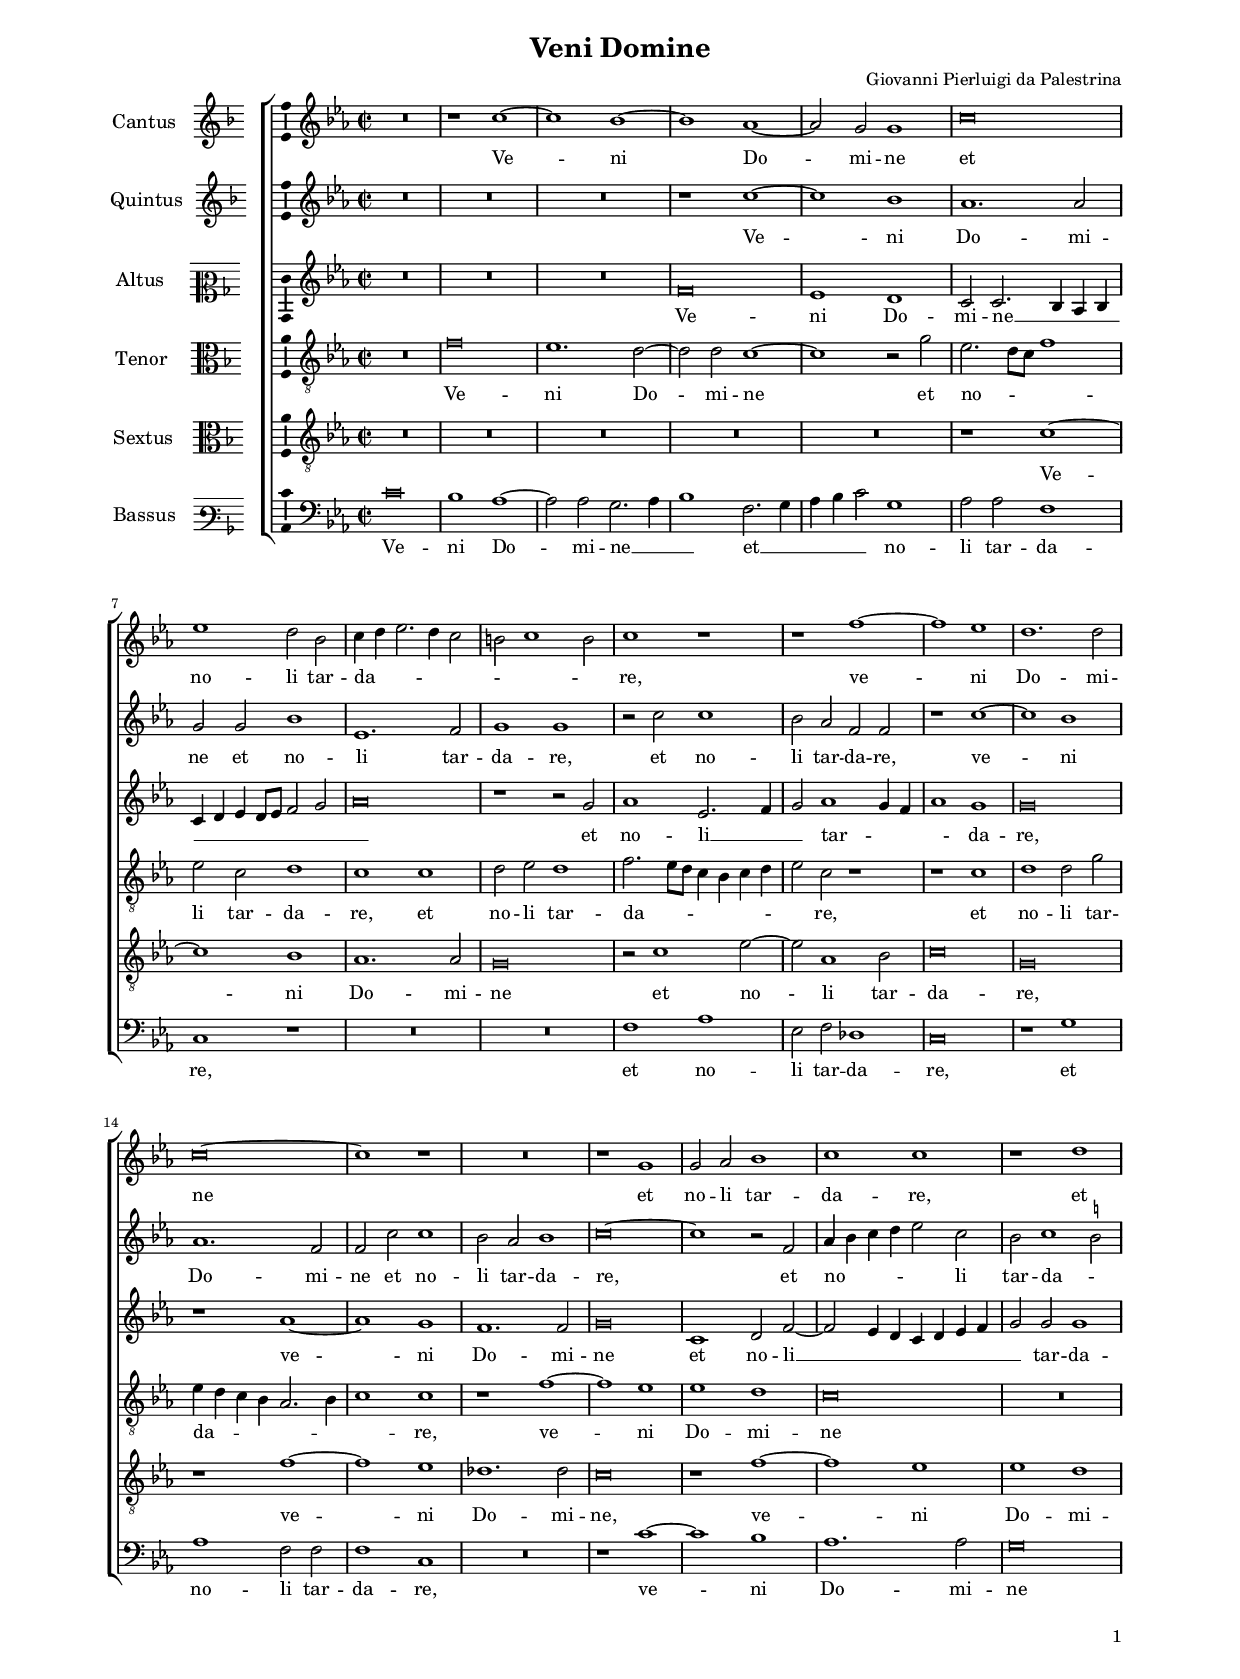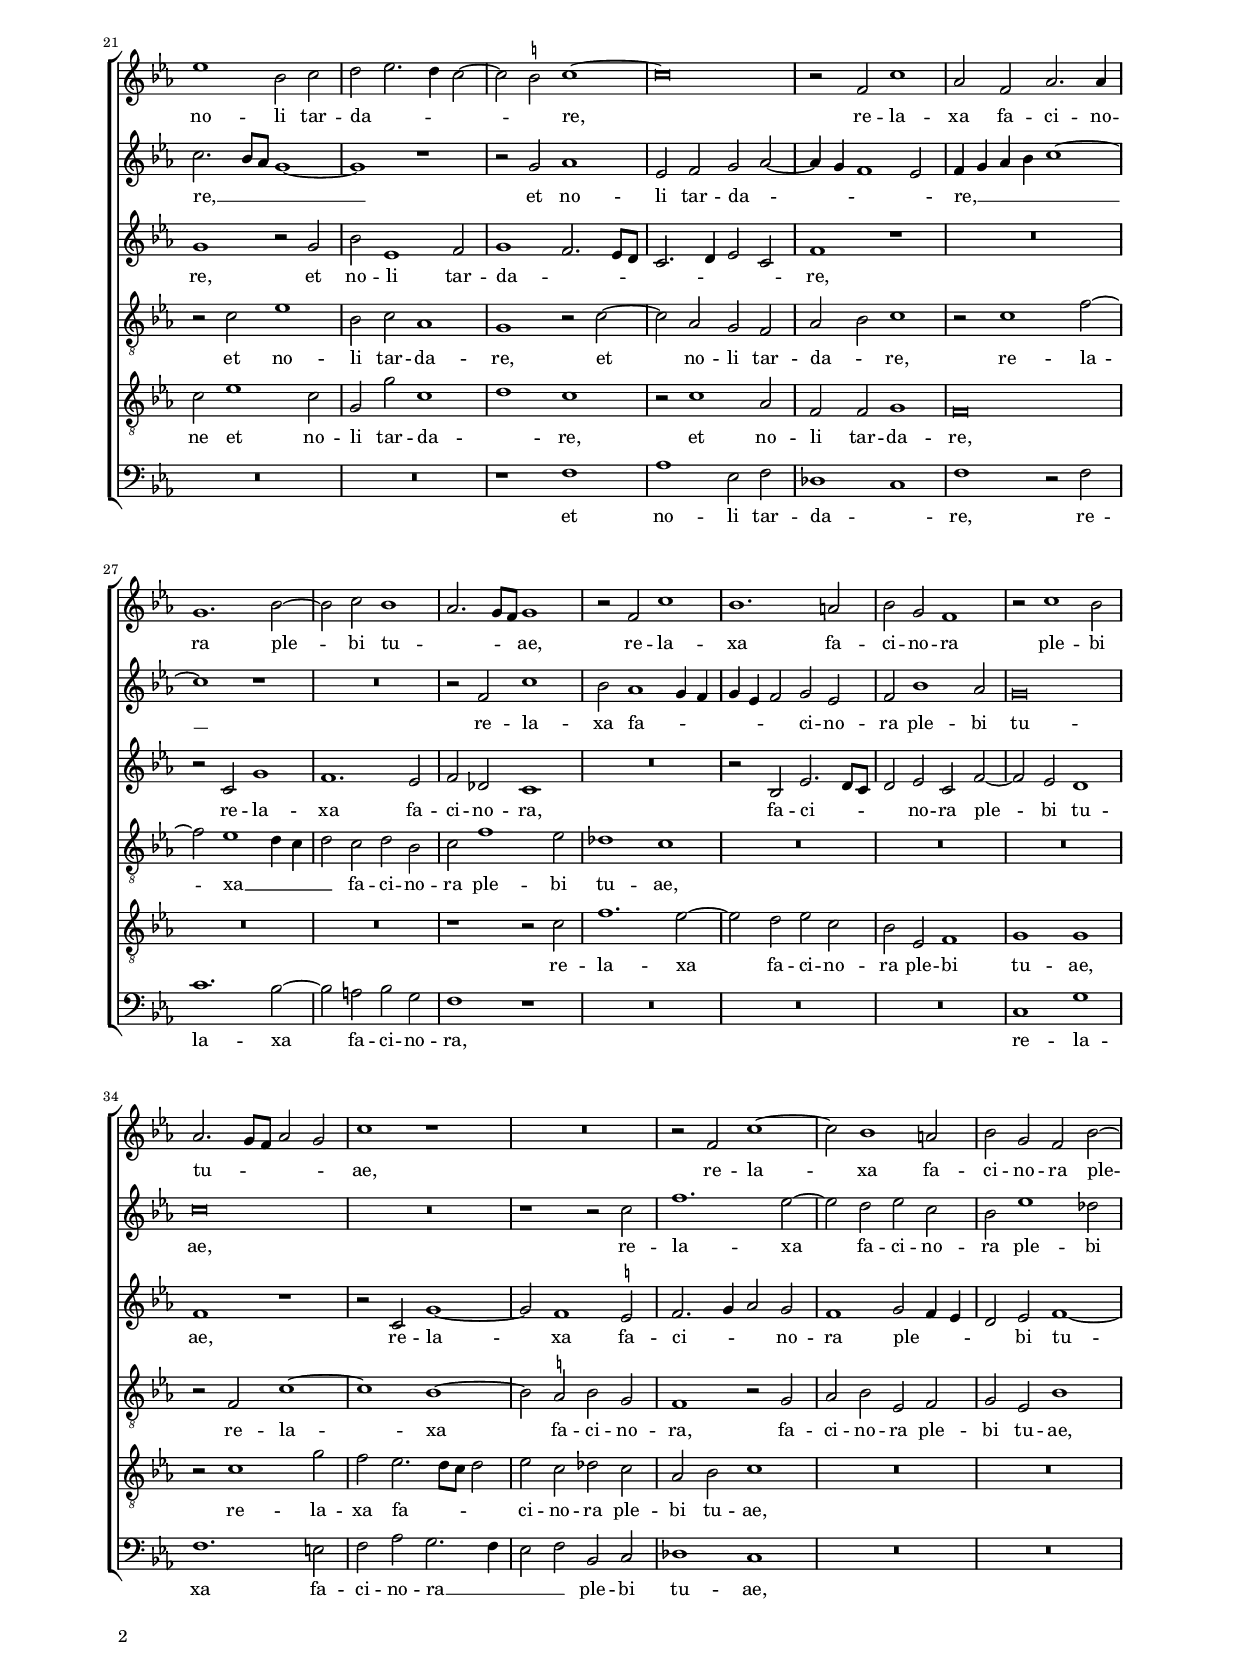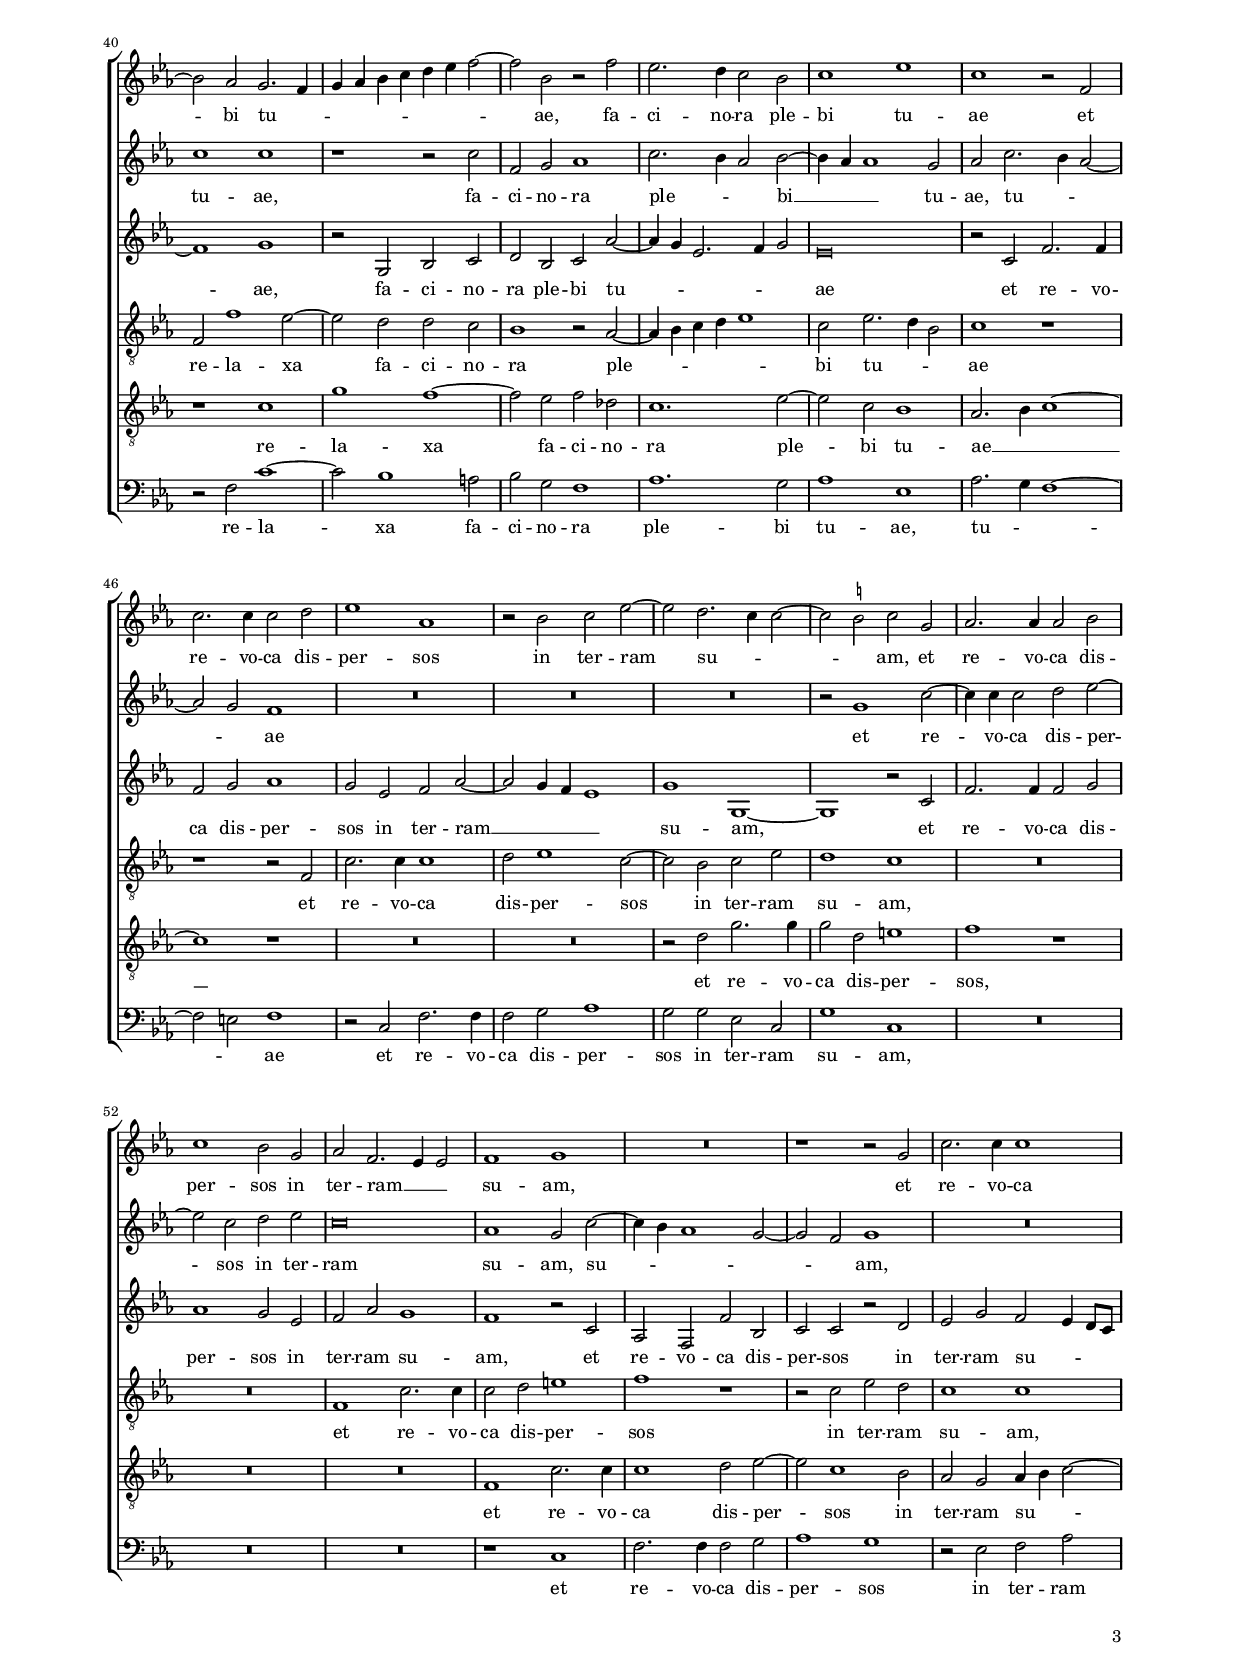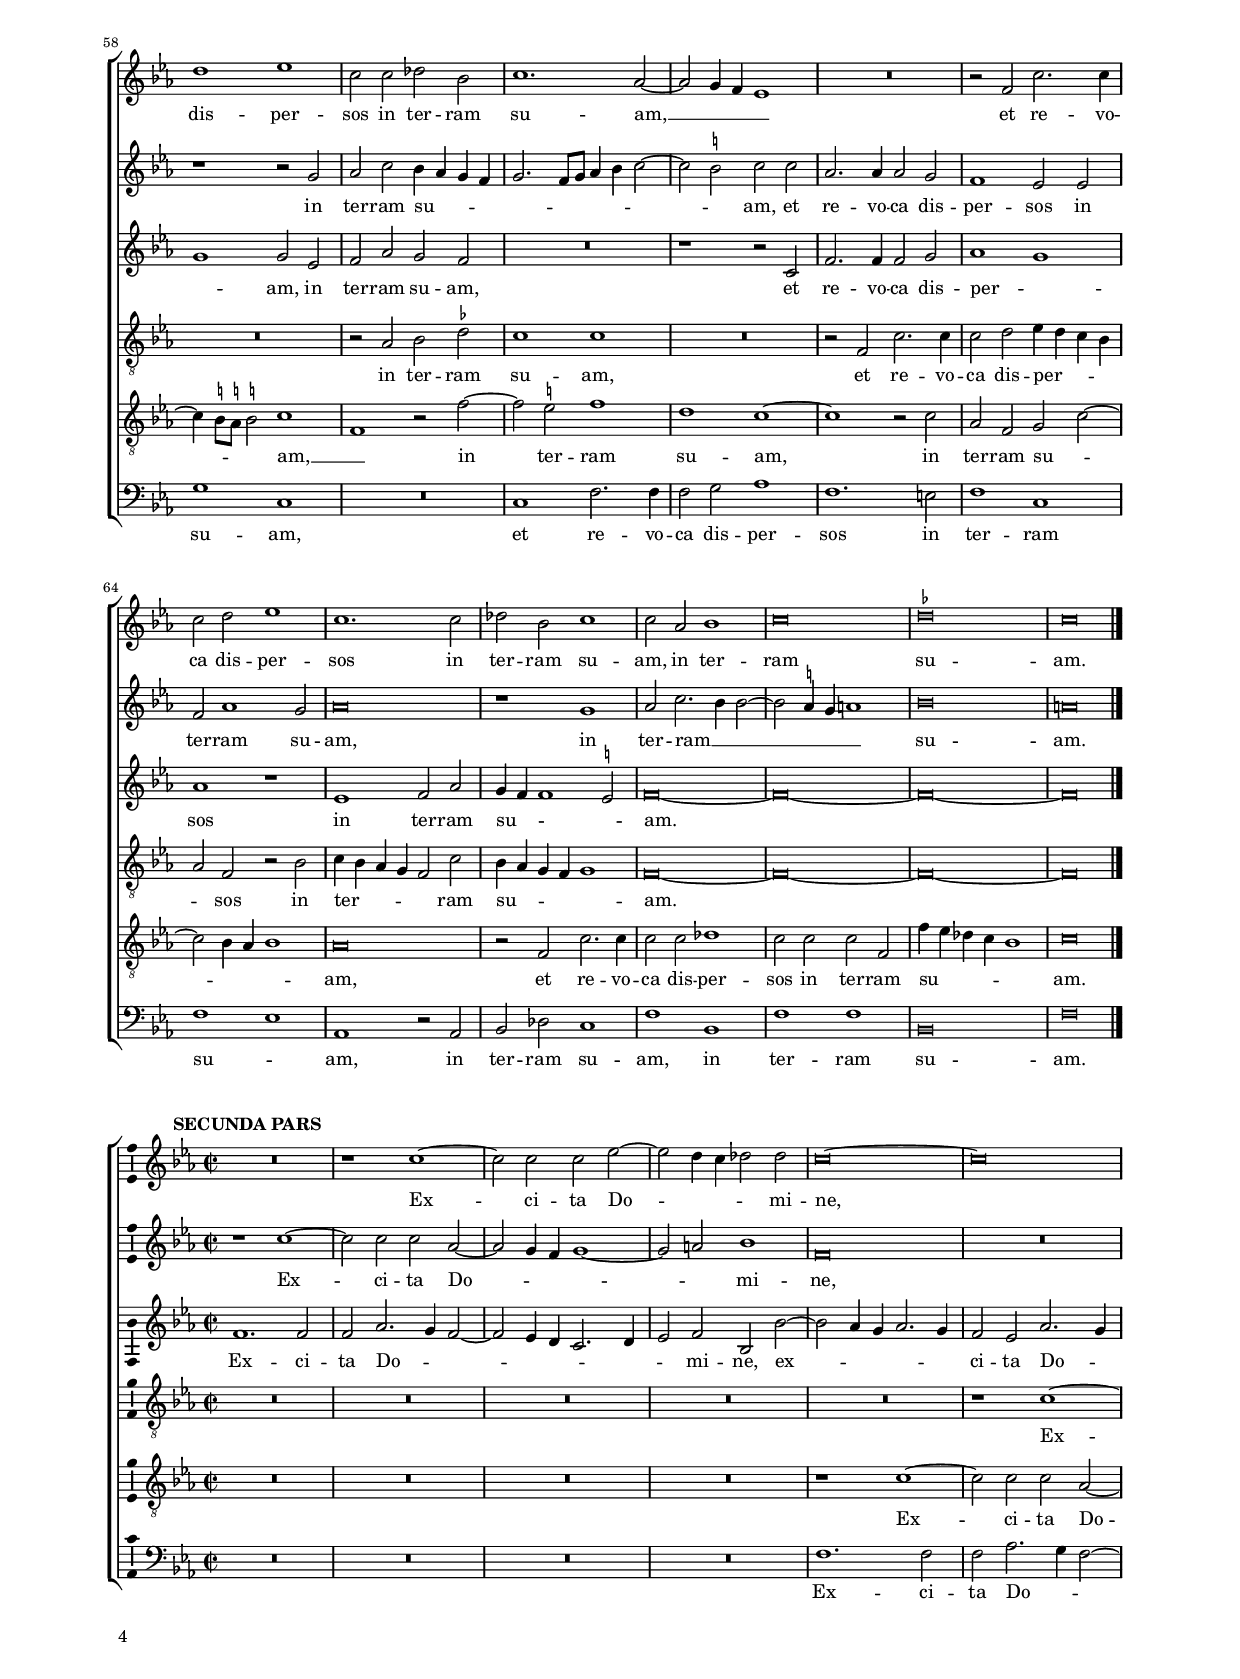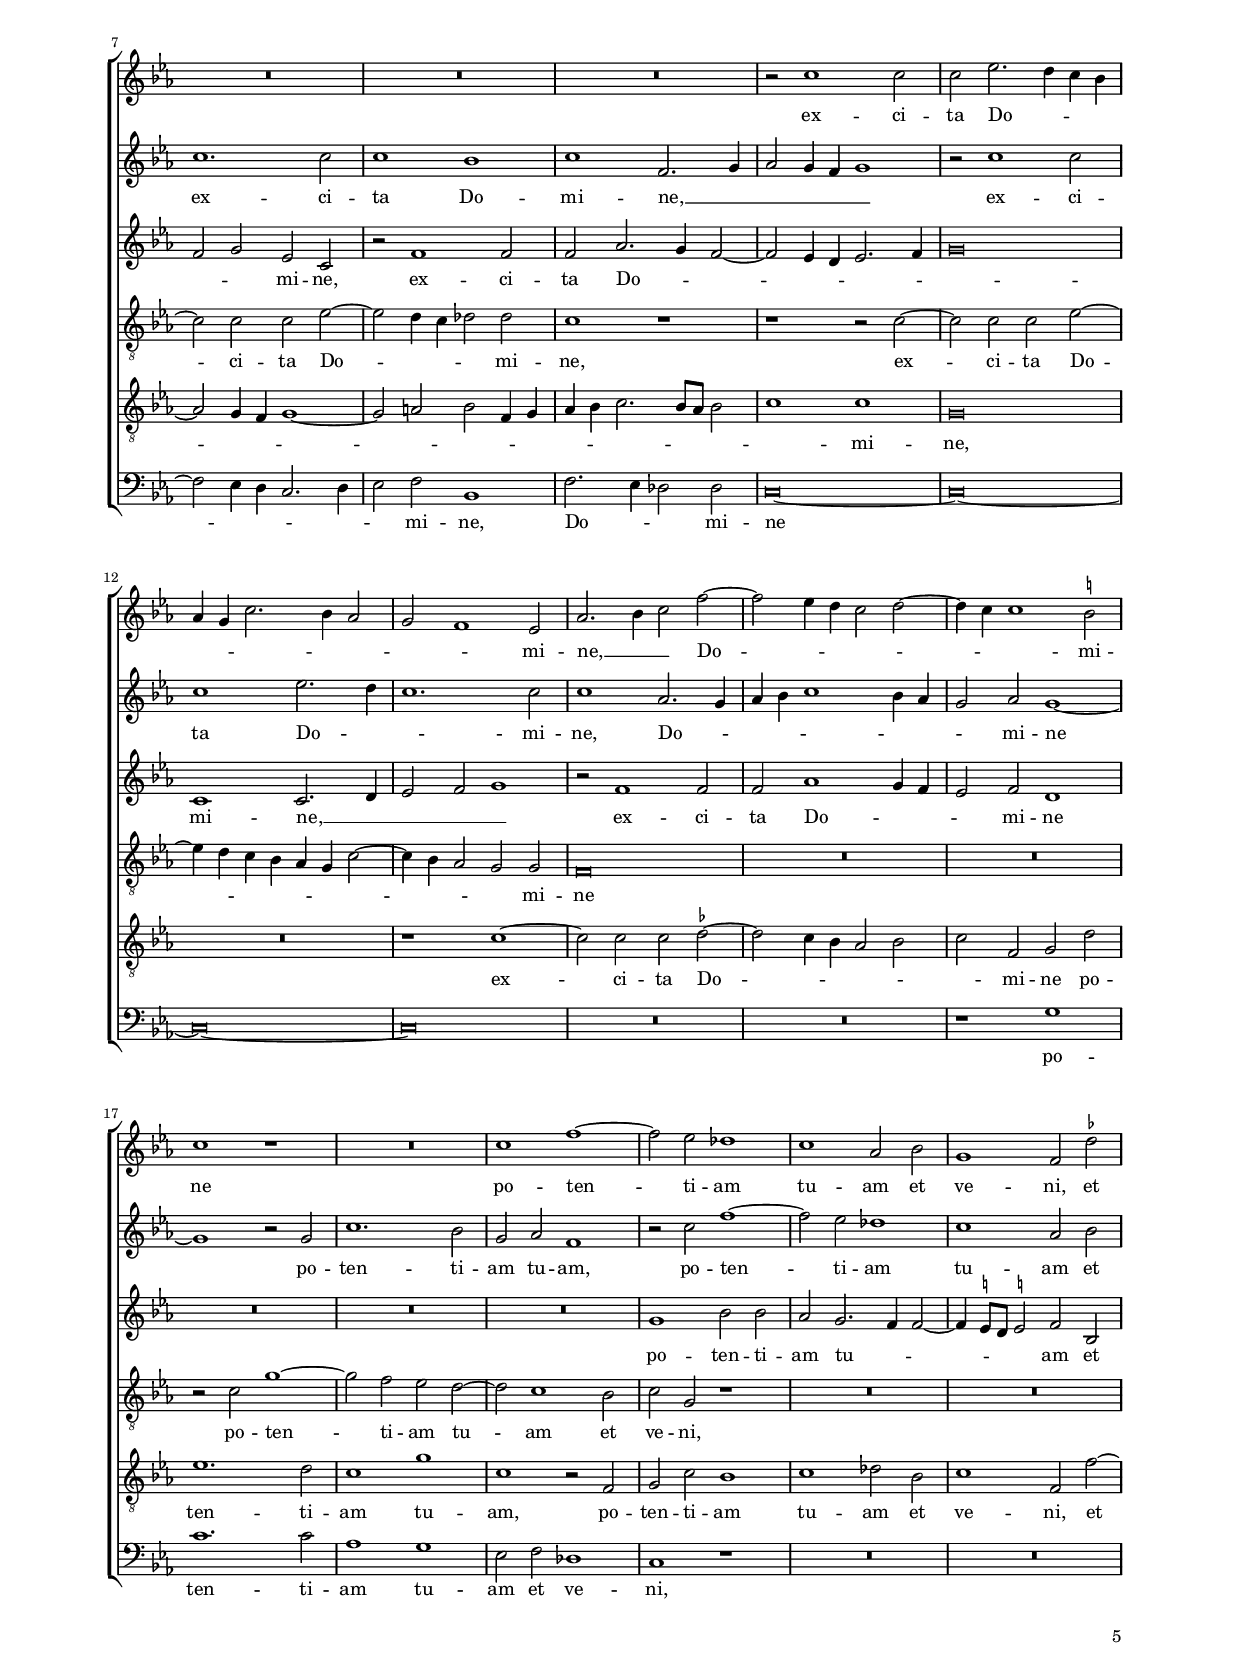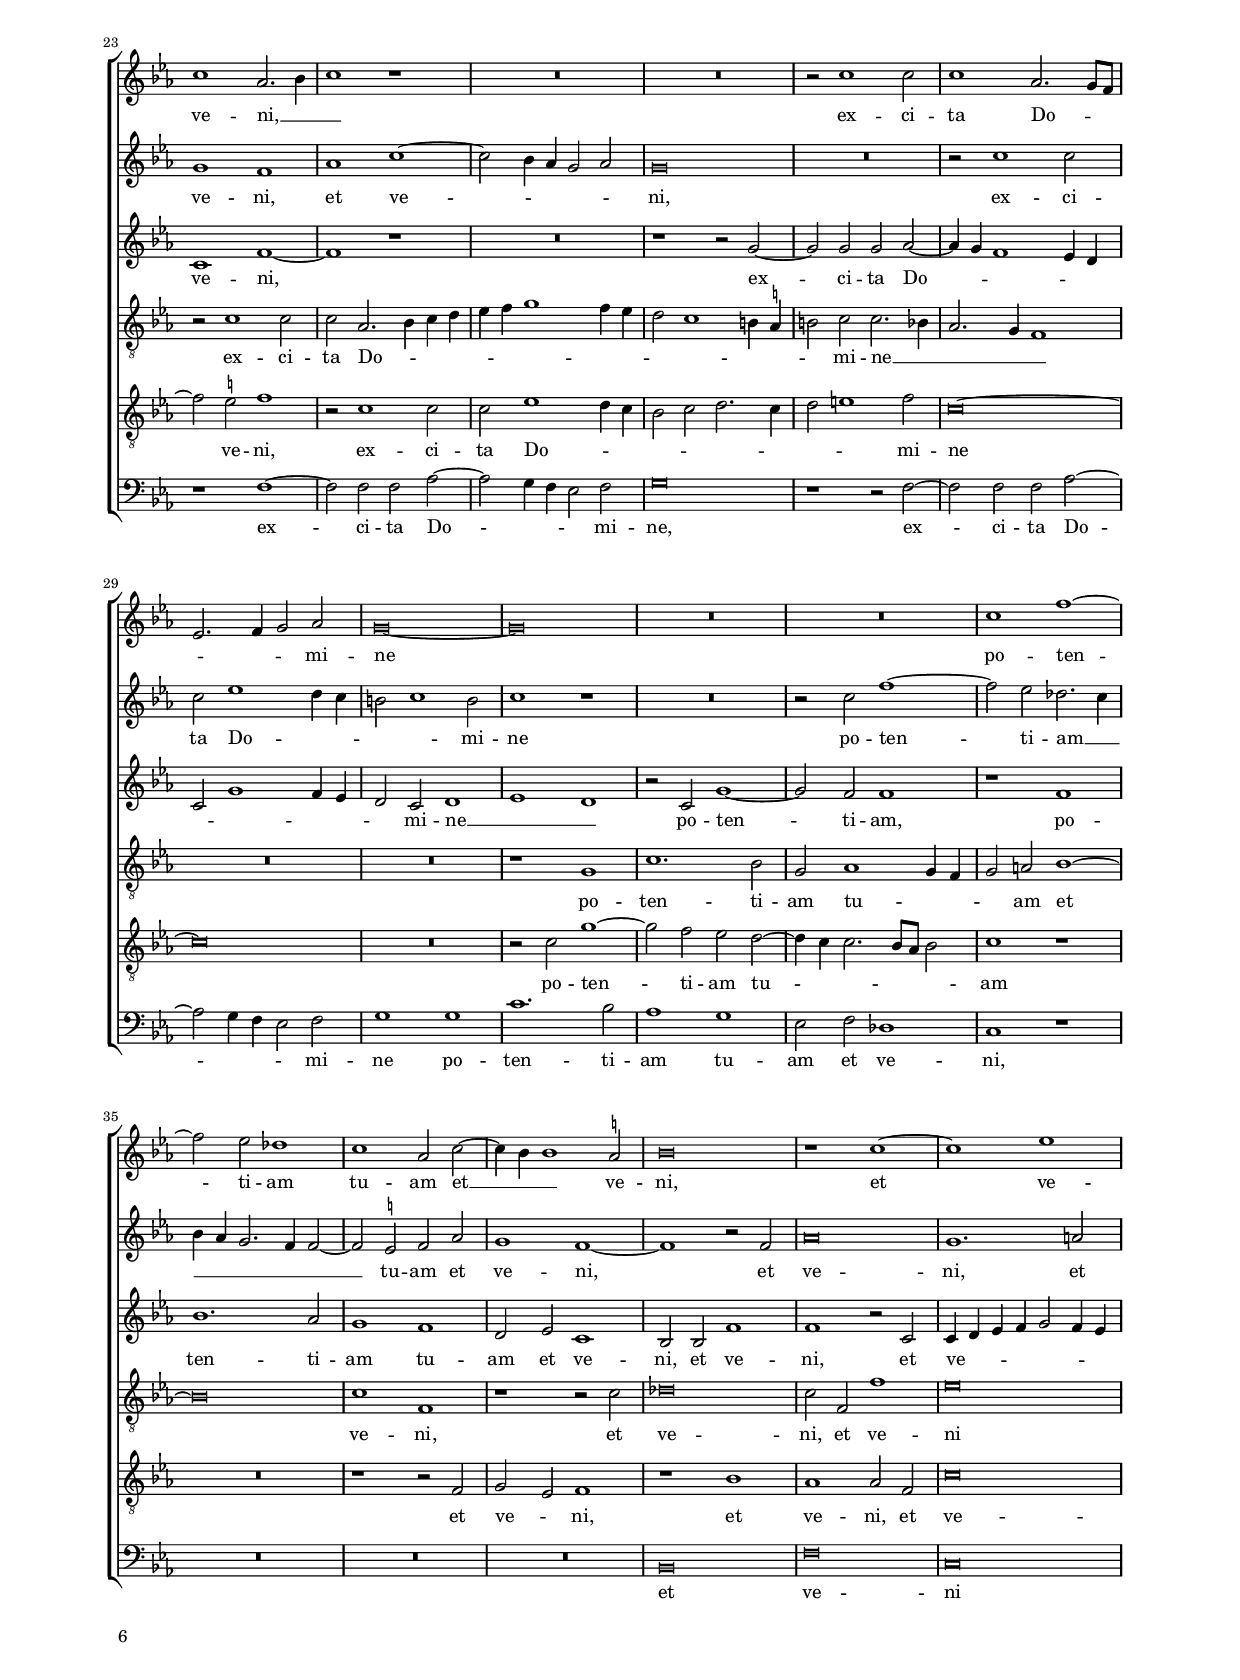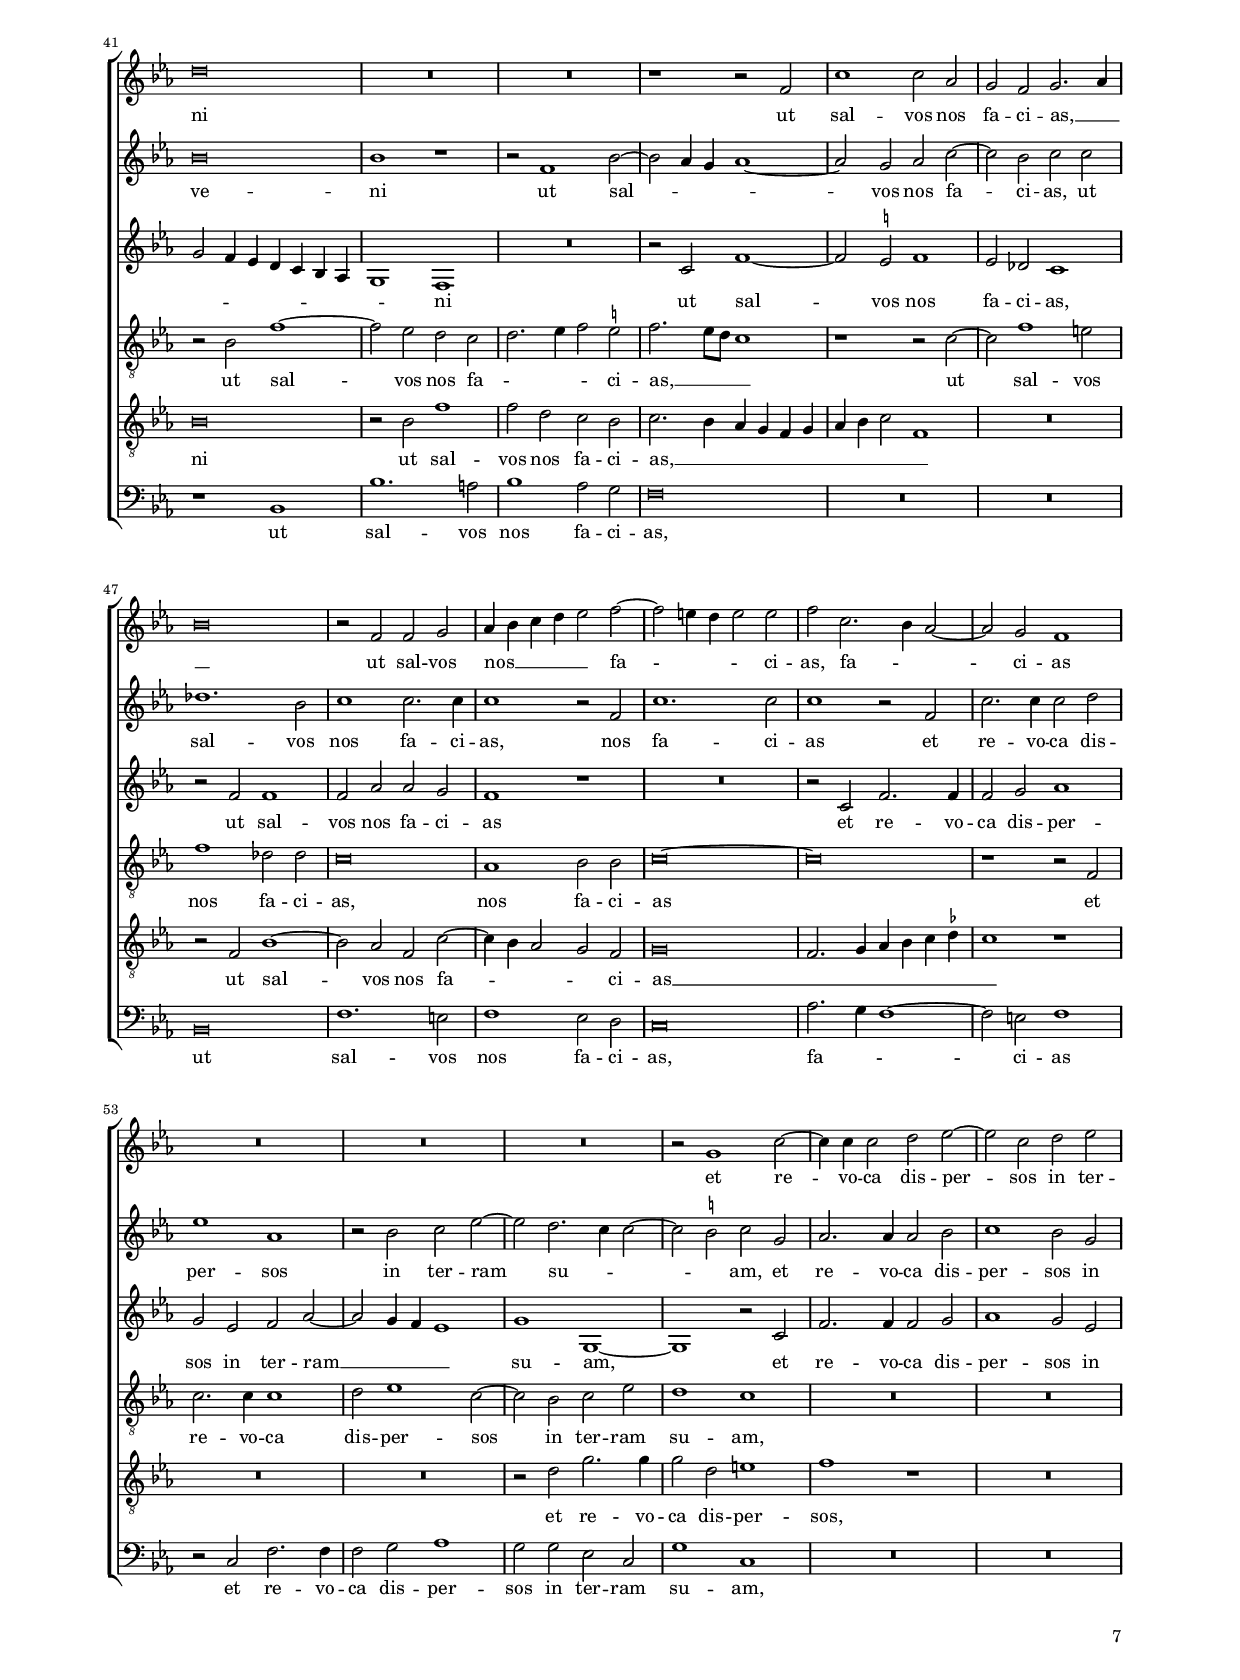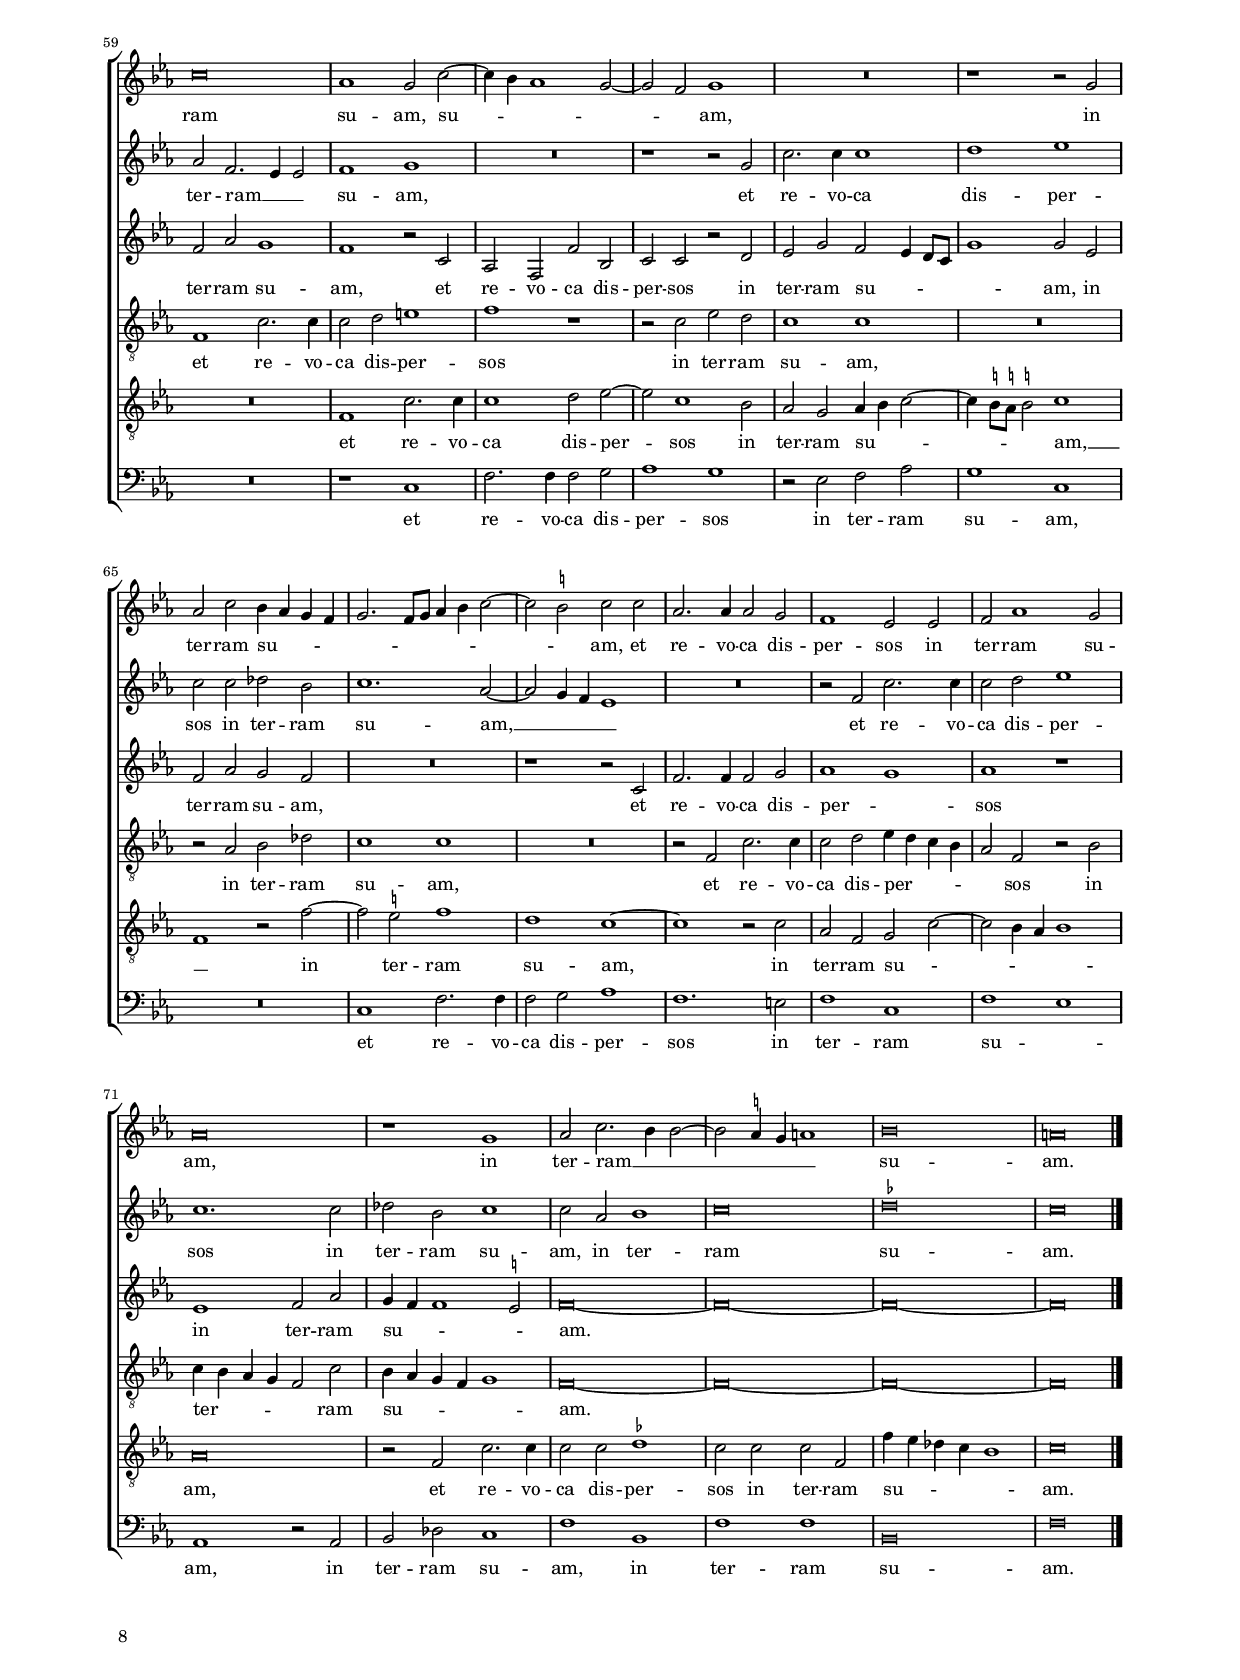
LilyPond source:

\header
{
  title="Veni Domine"
  composer="Giovanni Pierluigi da Palestrina"
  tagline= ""
}

\version "2.24.1"
\include "deutsch.ly"
#(set-global-staff-size 15)
% #(set-default-paper-size "letter")
#(ly:set-option 'point-and-click #f)


	ficta = { \once \set suggestAccidentals = ##t }
	
	forget = #(define-music-function (music) (ly:music?) #{
		\accidentalStyle forget
		$music
		\accidentalStyle default
		#})


\paper
	{
	top-margin = 1.5 \cm
	bottom-margin = 0.9 \cm
	left-margin = 2 \cm
	right-margin = 2 \cm
	ragged-bottom = ##f
	ragged-last-bottom = ##t
	print-page-number = ##f
	score-system-spacing = #'((basic-distance . 17) (minimum-distance . 14) (padding . 5) (strechability . 250))
	system-system-spacing = #'((basic-distance . 17) (minimum-distance . 14) (padding . 5) (strechability . 250))
	oddFooterMarkup=\markup   \fill-line { "" \fromproperty #'page:page-number-string }
	evenFooterMarkup=\markup  \fill-line { \fromproperty #'page:page-number-string "" }
	last-bottom-spacing = #'((basic-distance . 12) (minimum-distance . 7) (padding . 4))
	systems-per-page = 3
%	min-systems-per-page = 3
	}

global = {
	\key f \major
	\time 2/2 \set Score.measureLength = #(ly:make-moment 2/1)
	\skip 1*2*70 \bar "|."
	}


incipitcantus = \markup { \score {
	{
	\set Staff.instrumentName = \markup { \fontsize #1 "Cantus" }
	\key f \major
	\clef violin
	s4 \bar ""
	}
	\layout  {
	raggedright = ##t
	indent = 1.6 \cm
	line-width = 2.4 \cm
	\context { \Staff \remove Time_signature_engraver }
	\override Staff.Clef.Y-extent = #'(0 . 0)
	}} \hspace #1 }


incipitsextus = \markup { \score {
	{
	\set Staff.instrumentName = \markup { \fontsize #1 "Quintus" }
	\key f \major
	\clef violin
	s4 \bar ""
	}
	\layout  {
	raggedright = ##t
	indent = 1.6 \cm
	line-width = 2.4 \cm
	\context { \Staff \remove Time_signature_engraver }
	\override Staff.Clef.Y-extent = #'(0 . 0)
	}} \hspace #1 }
      
      
incipitaltus = \markup { \score {
	{
	\set Staff.instrumentName = \markup { \fontsize #1 "Altus" }
	\key f \major
	\clef mezzosoprano
	s4 \bar ""
	}
	\layout  {
	raggedright = ##t
	indent = 1.6 \cm
	line-width = 2.4 \cm
	\context { \Staff \remove Time_signature_engraver }
	\override Staff.Clef.Y-extent = #'(0 . 0)
	}} \hspace #1 }


incipittenor = \markup { \score {
	{
	\set Staff.instrumentName = \markup { \fontsize #1 "Tenor" }
	\key f \major
	\clef alto
	s4 \bar ""
	}
	\layout  {
	raggedright = ##t
	indent = 1.6 \cm
	line-width = 2.4 \cm
	\context { \Staff \remove Time_signature_engraver }
	\override Staff.Clef.Y-extent = #'(0 . 0)
	}} \hspace #1 }
      
      
incipitquintus = \markup { \score {
	{
	\set Staff.instrumentName = \markup { \fontsize #1 "Sextus" }
	\key f \major
	\clef alto
	s4 \bar ""
	}
	\layout  {
	raggedright = ##t
	indent = 1.6 \cm
	line-width = 2.4 \cm
	\context { \Staff \remove Time_signature_engraver }
	\override Staff.Clef.Y-extent = #'(0 . 0)
	}} \hspace #1 }
      
      
incipitbassus = \markup { \score {
	{
	\set Staff.instrumentName = \markup { \fontsize #1 "Bassus" }
	\key f \major
	\clef varbaritone
	s4 \bar ""
	}
	\layout  {
	raggedright = ##t
	indent = 1.6 \cm
	line-width = 2.4 \cm
	\context { \Staff \remove Time_signature_engraver }
	\override Staff.Clef.Y-extent = #'(0 . 0)
	}} \hspace #1 }


cantus =  \relative c''
	{
	R\breve
	r1 d~
	d1 c~
	c1 b~
%5
	b2 a a1 |
	d\breve
	f1 e2 c
	d4 e f2. e4 d2
	cis2 d1 cis2
%10
	d1 r |
	r1 g~
	g1 f
	e1. e2
	d\breve~
%15
	d1 r |
	R\breve
	r1 a
	a2 b c1
	d1 d
%20
	r1 e |
	f1 c2 d
	e2 f2. e4 d2~
	d2 \ficta cis d1~
	d\breve
%25
	r2 g, d'1 |
	b2 g b2. b4
	a1. c2~
	c2 d c1
	b2. a8 g a1
%30
	r2 g d'1 |
	c1. h2
	c2 a g1
	r2 d'1 c2
	b2. a8 g b2 a
%35
	d1 r |
	R\breve
	r2 g, d'1~
	d2 c1 h2
	c2 a g c~
%40
	c2 b a2. g4 |
	a4 b c d e f g2~
	g2 c, r g'
	f2. e4 d2 c
	d1 f
%45
	d1 r2 g, |
	d'2. d4 d2 e
	f1 b,
	r2 c d f~
	f2 e2. d4 d2~
%50
	d2 \ficta cis d a |
	b2. b4 b2 c
	d1 c2 a
	b2 g2. f4 f2
	g1 a
%55
	R\breve |
	r1 r2 a
	d2. d4 d1
	e1 f
	d2 d es c
%60
	d1. b2~ |
	b2 a4 g f1
	R\breve
	r2 g d'2. d4
	d2 e f1
%65
	d1. d2 |
	es2 c d1
	d2 b c1
	d\breve
	\ficta es\breve
%70
	d\breve |
	}


sextus = \relative c''
	{
	R\breve
	R\breve
	R\breve
	r1 d~
%5
	d1 c |
	b1. b2
	a2 a c1
	f,1. g2
	a1 a
%10
	r2 d d1 |
	c2 b g g
	r1 d'~
	d1 c
	b1. g2
%15
	g2 d' d1 |
	c2 b c1
	d\breve~
	d1 r2 g,
	b4 c d e f2 d
%20
	c2 d1 \ficta cis2 |
	d2. c8 b a1~
	a1 r
	r2 a b1
	f2 g a b~
%25
	b4 a g1 f2 |
	g4 a b c d1~
	d1 r
	R\breve
	r2 g, d'1
%30
	c2 b1 a4 g |
	a4 f g2 a f
	g2 c1 b2
	a\breve
	d\breve
%35
	R\breve |
	r1 r2 d
	g1. f2~
	f2 e f d
	c2 f1 es2
%40
	d1 d |
	r1 r2 d
	g,2 a b1
	d2. c4 b2 c~
	c4 b b1 a2
%45
	b2 d2. c4 b2~ |
	b2 a g1
	R\breve
	R\breve
	R\breve
%50
	r2 a1 d2~ |
	d4 d d2 e f~
	f2 d e f
	d\breve
	b1 a2 d~
%55
	d4 c b1 a2~ |
	a2 g a1
	R\breve
	r1 r2 a
	b2 d c4 b a g
%60
	a2. g8 a b4 c d2~ |
	d2 \ficta cis d d
	b2. b4 b2 a
	g1 f2 f
	g2 b1 a2
%65
	b\breve |
	r1 a
	b2 d2. c4 c2~
	c2 \ficta h4 a h!1
	c\breve
%70
	h\breve |
	}


altus =  \relative c'
	{
	R\breve
	R\breve
	R\breve
	g'\breve
%5
	f1 e |
	d2 d2. c4 b c
	d4 e f e8 f g2 a
	b\breve
	r1 r2 a
%10
	b1 f2. g4 |
	a2 b1 a4 g
	b1 a
	a\breve
	r1 b~
%15
	b1 a |
	g1. g2
	a\breve
	d,1 e2 g~
	g2 f4 e d e f g
%20
	a2 a a1 |
	a1 r2 a
	c2 f,1 g2
	a1 g2. f8 e
	d2. e4 f2 d
%25
	g1 r |
	R\breve
	r2 d a'1
	g1. f2
	g2 es d1
%30
	R\breve |
	r2 c f2. e8 d
	e2 f d g~
	g2 f e1
	g1 r
%35
	r2 d a'1~ |
	a2 g1 \ficta fis2
	g2. a4 b2 a
	g1 a2 g4 f
	e2 f g1~
%40
	g1 a |
	r2 a, c d
	e2 c d b'~
	b4 a f2. g4 a2
	f\breve
%45
	r2 d g2. g4 |
	g2 a b1
	a2 f g b~
	b2 a4 g f1
	a1 a,~
%50
	a1 r2 d |
	g2. g4 g2 a
	b1 a2 f
	g2 b a1
	g1 r2 d
%55
	b2 g g' c, |
	d2 d r e
	f2 a g f4 e8 d
	a'1 a2 f
	g2 b a g
%60
	R\breve |
	r1 r2 d
	g2. g4 g2 a
	b1 a
	b1 r
%65
	f1 g2 b |
	a4 g g1 \ficta fis2
	g\breve~
	g\breve~
	g\breve~
%70
	g\breve |
	}


tenor =  \relative c'
	{
	R\breve
	g'\breve
	f1. e2~
	e2 e d1~
%5
	d1 r2 a' |
	f2. e8 d g1
	f2 d e1
	d1 d
	e2 f e1
%10
	g2. f8 e d4 c d e |
	f2 d r1
	r1 d
	e1 e2 a
	f4 e d c b2. c4
%15
	d1 d |
	r1 g~
	g1 f
	f1 e
	d\breve
%20
	R\breve |
	r2 d f1
	c2 d b1
	a1 r2 d~
	d2 b a g
%25
	b2 c d1 |
	r2 d1 g2~
	g2 f1 e4 d
	e2 d e c
	d2 g1 f2
%30
	es1 d |
	R\breve
	R\breve
	R\breve
	r2 g, d'1~
%35
	d1 c~ |
	c2 \ficta h c a
	g1 r2 a
	b2 c f, g
	a2 f c'1
%40
	g2 g'1 f2~ |
	f2 e e d
	c1 r2 b~
	b4 c d e f1
	d2 f2. e4 c2
%45
	d1 r |
	r1 r2 g,
	d'2. d4 d1
	e2 f1 d2~
	d2 c d f
%50
	e1 d |
	R\breve
	R\breve
	g,1 d'2. d4
	d2 e fis1
%55
	g1 r |
	r2 d f e
	d1 d
	R\breve
	r2 b c \ficta es
%60
	d1 d |
	R\breve
	r2 g, d'2. d4
	d2 e f4 e d c
	b2 g r c
%65
	d4 c b a g2 d'
	c4 b a g a1 |
	g\breve~
	g\breve~
	g\breve~
%70
	g\breve |
	}


quintus  =  \relative c'
	{
	R\breve
	R\breve
	R\breve
	R\breve
%5
	R\breve |
	r1 d~
	d1 c
	b1. b2
	a\breve
%10
	r2 d1 f2~ |
	f2 b,1 c2
	d\breve
	a\breve
	r1 g'~
%15
	g1 f |
	es1. es2
	d\breve
	r1 g~
	g1 f
%20
	f1 e |
	d2 f1 d2
	a2 a' d,1
	e1 d
	r2 d1 b2
%25
	g2 g a1 |
	g\breve
	R\breve
	R\breve
	r1 r2 d'
%30
	g1. f2~ |
	f2 e f d
	c2 f, g1
	a1 a
	r2 d1 a'2
%35
	g2 f2. e8 d e2 |
	f2 d es d
	b2 c d1
	R\breve
	R\breve
%40
	r1 d |
	a'1 g~
	g2 f g es
	d1. f2~
	f2 d c1
%45
	b2. c4 d1~ |
	d1 r
	R\breve
	R\breve
	r2 e a2. a4
%50
	a2 e fis1 |
	g1 r
	R\breve
	R\breve
	g,1 d'2. d4
%55
	d1 e2 f~ |
	f2 d1 c2
	b2 a b4 c d2~
	d4 \stemDown \ficta cis8 \ficta h \stemNeutral \ficta cis!2 d1
	g,1 r2 g'~
%60
	g2 \ficta fis g1 |
	e1 d~
	d1 r2 d
	b2 g a d~
	d2 c4 b c1
%65
	b\breve |
	r2 g d'2. d4
	d2 d es1
	d2 d d g,
	g'4 f es d c1
%70
	d\breve |
	}


bassus  =  \relative c
	{
	d'\breve
	c1 b~
	b2 b a2. b4
	c1 g2. a4
%5
	b4 c d2 a1 |
	b2 b g1
	d1 r
	R\breve
	R\breve
%10
	g1 b |
	f2 g es1
	d\breve
	r1 a'
	b1 g2 g
%15
	g1 d |
	R\breve
	r1 d'~
	d1 c
	b1. b2
%20
	a\breve |
	R\breve
	R\breve
	r1 g
	b1 f2 g
%25
	es1 d |
	g1 r2 g
	d'1. c2~
	c2 h c a
	g1 r
%30
	R\breve |
	R\breve
	R\breve
	d1 a'
	g1. fis2
%35
	g2 b a2. g4 |
	f2 g c, d
	es1 d
	R\breve
	R\breve
%40
	r2 g d'1~ |
	d2 c1 h2
	c2 a g1
	b1. a2
	b1 f
%45
	b2. a4 g1~ |
	g2 fis g1
	r2 d g2. g4
	g2 a b1
	a2 a f d
%50
	a'1 d, |
	R\breve
	R\breve
	R\breve
	r1 d
%55
	g2. g4 g2 a |
	b1 a
	r2 f g b
	a1 d,
	R\breve
%60
	d1 g2. g4 |
	g2 a b1
	g1. fis2
	g1 d
	g1 f
%65
	b,1 r2 b |
	c2 es d1
	g1 c,
	g'1 g
	c,\breve
%70
	g'\breve |
	}


lyricscantus = \lyricmode {
	Ve -- ni Do -- mi -- ne
	et no -- li tar -- da -- _ _ _ _ _ _ _ re,
	ve -- ni Do -- mi -- ne
	et no -- li tar -- da -- re,
	et no -- li tar -- da -- _ _ _ _ re,
	re -- la -- xa fa -- ci -- no -- ra ple -- bi tu -- _ _ _ ae,
	re -- la -- xa fa -- ci -- no -- ra ple -- bi tu -- _ _ _ _ ae,
	re -- la -- xa fa -- ci -- no -- ra ple -- bi tu -- _ _ _ _ _ _ _ _ ae,
	fa -- ci -- no -- ra ple -- bi tu -- ae
	et re -- vo -- ca dis -- per -- sos in ter -- ram su -- _ _ _ am,
	et re -- vo -- ca dis -- per -- sos in ter -- ram __ _ _ su -- am,
	et re -- vo -- ca dis -- per -- sos in ter -- ram su -- am, __ _ _ _
	et re -- vo -- ca dis -- per -- sos in ter -- ram su -- am,
	in ter -- ram su -- am.
	}


lyricssextus = \lyricmode {
	Ve -- ni Do -- mi -- ne
	et no -- li tar -- da -- re,
	et no -- li tar -- da -- re,
	ve -- ni Do -- mi -- ne
	et no -- li tar -- da -- re,
	et no -- _ _ _ _ li tar -- da -- _ re, __ _ _ _
	et no -- li tar -- da -- _ _ _ _ re, __ _ _ _ _
	re -- la -- xa fa -- _ _ _ _ _ ci -- no -- ra ple -- bi tu -- ae,
	re -- la -- xa fa -- ci -- no -- ra ple -- bi tu -- ae,
	fa -- ci -- no -- ra ple -- _ _ bi __ _ _ tu -- ae,
	tu -- _ _ _ ae
	et re -- vo -- ca dis -- per -- sos in ter -- ram su -- am,
	su -- _ _ _ _ am,
	in ter -- ram su -- _ _ _ _ _ _ _ _ _ _ am,
	et re -- vo -- ca dis -- per -- sos in ter -- ram su -- am,
	in ter -- ram __ _ _ _ _ _ su -- am.
	}
	
	
lyricsaltus = \lyricmode {
	Ve -- ni Do -- mi -- ne __ _ _ _ _ _ _ _ _ _ _ _
	et no -- li __ _ _ tar -- _ _ _ da -- re,
	ve -- ni Do -- mi -- ne
	et no -- li __ _ _ _ _ _ _ _ tar -- da -- re,
	et no -- li tar -- da -- _ _ _ _ _ _ _ re,
	re -- la -- xa fa -- ci -- no -- ra,
	fa -- ci -- _ _ _ no -- ra ple -- bi tu -- ae,
	re -- la -- xa fa -- ci -- _ _ no -- ra ple -- _ _ _ bi tu -- ae,
	fa -- ci -- no -- ra ple -- bi tu -- _ _ _ _ ae
	et re -- vo -- ca dis -- per -- sos in ter -- ram __ _ _ _ su -- am,
	et re -- vo -- ca dis -- per -- sos in ter -- ram su -- am,
	et re -- vo -- ca dis -- per -- sos in ter -- ram su -- _ _ _ _ am,
	in ter -- ram su -- am,
	et re -- vo -- ca dis -- per -- _ sos in ter -- ram su -- _ _ _ am.
	}


lyricstenor = \lyricmode {
	Ve -- ni Do -- mi -- ne
	et no -- _ _ _ li tar -- da -- re,
	et no -- li tar -- da -- _ _ _ _ _ _ _ re,
	et no -- li tar -- da -- _ _ _ _ _ _ re,
	ve -- ni Do -- mi -- ne
	et no -- li tar -- da -- re,
	et no -- li tar -- da -- _ re,
	re -- la -- xa __ _ _ _ fa -- ci -- no -- ra ple -- bi tu -- ae,
	re -- la -- xa fa -- ci -- no -- ra,
	fa -- ci -- no -- ra ple -- bi tu -- ae,
	re -- la -- xa fa -- ci -- no -- ra ple -- _ _ _ _ bi tu -- _ _ ae
	et re -- vo -- ca dis -- per -- sos in ter -- ram su -- am,
	et re -- vo -- ca dis -- per -- sos in ter -- ram su -- am,
	in ter -- ram su -- am,
	et re -- vo -- ca dis -- per -- _ _ _ _ sos in ter -- _ _ _ _ ram su -- _ _ _ _ am.
	}


lyricsquintus = \lyricmode {
	Ve -- ni Do -- mi -- ne
	et no -- li tar -- da -- re,
	ve -- ni Do -- mi -- ne,
	ve -- ni Do -- mi -- ne
	et no -- li tar -- da -- _ re,
	et no -- li tar -- da -- re,
	re -- la -- xa fa -- ci -- no -- ra ple -- bi tu -- ae,
	re -- la -- xa fa -- _ _ _ ci -- no -- ra ple -- bi tu -- ae,
	re -- la -- xa fa -- ci -- no -- ra ple -- bi tu -- ae __ _ _
	et re -- vo -- ca dis -- per -- sos,
	et re -- vo -- ca dis -- per -- sos in ter -- ram su -- _ _ _ _ _ am, __ _
	in ter -- ram su -- am,
	in ter -- ram su -- _ _ _ _ am,
	et re -- vo -- ca dis -- per -- sos in ter -- ram su -- _ _ _ _ am.
	}


lyricsbassus = \lyricmode {
	Ve -- ni Do -- mi -- ne __ _ _
	et __ _ _ _ _ no -- li tar -- da -- re,
	et no -- li tar -- da -- re,
	et no -- li tar -- da -- re,
	ve -- ni Do -- mi -- ne
	et no -- li tar -- da -- _ re,
	re -- la -- xa fa -- ci -- no -- ra,
	re -- la -- xa fa -- ci -- no -- ra __ _ _ _ ple -- bi tu -- ae,
	re -- la -- xa fa -- ci -- no -- ra ple -- bi tu -- ae,
	tu -- _ _ _ ae
	et re -- vo -- ca dis -- per -- sos in ter -- ram su -- am,
	et re -- vo -- ca dis -- per -- sos in ter -- ram su -- am,
	et re -- vo -- ca dis -- per -- sos in ter -- ram su -- _ am,
	in ter -- ram su -- am,
	in ter -- ram su -- am.
	}


\score
{  
	\transpose f es {
	\new ChoirStaff \with { \override StaffGrouper.staff-staff-spacing.basic-distance = #12 }
	<<

	\new Staff << \global
	\new Voice="v1" {
		\set Staff.instrumentName=\incipitcantus
		\set Staff.midiInstrument = "reed organ"
		\clef violin
		\cantus }
	\new Lyrics \lyricsto "v1" {\lyricscantus }
	>>


	\new Staff << \global
	\new Voice="v6" {
		\set Staff.instrumentName=\incipitsextus
		\set Staff.midiInstrument = "reed organ"
		\clef violin
		\sextus}
	\new Lyrics \lyricsto "v6" {\lyricssextus }
	>>


	\new Staff << \global
	\new Voice="v2" {
		\set Staff.instrumentName=\incipitaltus
		\set Staff.midiInstrument = "reed organ"
		\clef violin % "G_8"
		\altus}
	\new Lyrics \lyricsto "v2" {\lyricsaltus }
	>>


	\new Staff << \global
	\new Voice="v3" {
		\set Staff.instrumentName=\incipittenor
		\set Staff.midiInstrument = "reed organ"
		\clef "G_8"
		\tenor }
	\new Lyrics \lyricsto "v3" {\lyricstenor }
	>>


	\new Staff << \global
	\new Voice="v5" {
		\set Staff.instrumentName=\incipitquintus
		\set Staff.midiInstrument = "reed organ"
		\clef "G_8"
		\quintus}
	\new Lyrics \lyricsto "v5" {\lyricsquintus }
	>>


	\new Staff << \global
	\new Voice="v4" {
		\set Staff.instrumentName=\incipitbassus
		\set Staff.midiInstrument = "reed organ"
		\clef bass 
		\bassus }
	\new Lyrics \lyricsto "v4" {\lyricsbassus}
	>>

	>>
	} % transpose

	\layout
	{
	indent = 2.6 \cm
%	\context { \Lyrics \override VerticalAxisGroup.nonstaff-relatedstaff-spacing.padding = #2 }
%	\context { \Lyrics \override LyricText.font-size = #1 }	
	\context { \Staff \override TimeSignature.break-visibility = #end-of-line-invisible }
	\context { \Staff \consists Ambitus_engraver }
	\context { \Score \override BarNumber.padding = #2 }
	\context { \Voice \override NoteHead.style = #'baroque }
	}

\midi
	{
    	\tempo 2 = 90
	}

}

%%%%%%%%%%%%%%%%%%%%  SECUNDA PARS   %%%%%%%%%%%%%%%%%%%%


global = {
	\key f \major
	\time 2/2 \set Score.measureLength = #(ly:make-moment 2/1)
	\skip 1*2*76 \bar "|."
	}


cantus =  \relative c''
	{
	R\breve
	r1 d~
	d2 d d f~
	f2 e4 d es2 es 
%5
	d\breve~ |
	d\breve
	R\breve
	R\breve
	R\breve
%10
	r2 d1 d2 |
	d2 f2. e4 d c
	b4 a d2. c4 b2
	a2 g1 f2
	b2. c4 d2 g~
%15
	g2 f4 e d2 e~ |
	e4 d d1 \ficta cis2
	d1 r
	R\breve
	d1 g~
%20
	g2 f es1 |
	d1 b2 c
	a1 g2 \ficta es'
	d1 b2. c4
	d1 r
%25
	R\breve |
	R\breve
	r2 d1 d2
	d1 b2. a8 g
	f2. g4 a2 b
%30
	a\breve~ |
	a\breve
	R\breve
	R\breve
	d1 g~
%35
	g2 f es1 |
	d1 b2 d~
	d4 c c1 \ficta h2
	c\breve
	r1 d~
%40
	d1 f |
	e\breve
	R\breve
	R\breve
	r1 r2 g,
%45
	d'1 d2 b |
	a2 g a2. b4
	c\breve
	r2 g g a
	b4 c d e f2 g~
%50
	g2 fis4 e fis2 fis |
	g2 d2. c4 b2~
	b2 a g1
	R\breve
	R\breve
%55       
	R\breve
	r2 a1 d2~ |
	d4 d d2 e f~
	f2 d e f
	d\breve
%60	
	b1 a2 d~
	d4 c b1 a2~ |
	a2 g a1
	R\breve
	r1 r2 a
%65
	b2 d c4 b a g
	a2. g8 a b4 c d2~ |
	d2 \ficta cis d d
	b2. b4 b2 a
	g1 f2 f
%70
	g2 b1 a2
	b\breve |
	r1 a
	b2 d2. c4 c2~
	c2 \ficta h4 a h!1
%75
	c\breve
	h\breve |
	}


sextus = \relative c''
	{
	r1 d~
	d2 d d b~
	b2 a4 g a1~
	a2 h c1
%5
	g\breve |
	R\breve
	d'1. d2
	d1 c
	d1 g,2. a4
%10
	b2 a4 g a1 |
	r2 d1 d2
	d1 f2. e4
	d1. d2
	d1 b2. a4
%15
	b4 c d1 c4 b |
	a2 b a1~
	a1 r2 a
	d1. c2
	a2 b g1
%20
	r2 d' g1~ |
	g2 f es1
	d1 b2 c
	a1 g
	b1 d~
%25
	d2 c4 b a2 b |
	a\breve
	R\breve
	r2 d1 d2
	d2 f1 e4 d
%30
	cis2 d1 cis2 |
	d1 r
	R\breve
	r2 d g1~
	g2 f es2. d4
%35
	c4 b a2. g4 g2~ |
	g2 \ficta fis g b
	a1 g~
	g1 r2 g
	b\breve
%40
	a1. h2 |
	c\breve
	c1 r
	r2 g1 c2~
	c2 b4 a b1~
%45
	b2 a b d~ |
	d2 c d d
	es1. c2
	d1 d2. d4
	d1 r2 g,
%50
	d'1. d2 |
	d1 r2 g,
	d'2. d4 d2 e
	f1 b,
	r2 c d f~
%55
	f2 e2. d4 d2~ |
	d2 \ficta cis d a
	b2. b4 b2 c
	d1 c2 a
	b2 g2. f4 f2
%60
	g1 a |
	R\breve
	r1 r2 a
	d2. d4 d1
	e1 f
%65
	d2 d es c |
	d1. b2~
	b2 a4 g f1
	R\breve
	r2 g d'2. d4
%70
	d2 e f1 |
	d1. d2
	es2 c d1
	d2 b c1
	d\breve
%75
	\ficta es\breve |
	d\breve |
	}


altus =  \relative c'
 	{
	g'1. g2
	g2 b2. a4 g2~
	g2 f4 e d2. e4
	f2 g c, c'~
%5
	c2 b4 a b2. a4 |
	g2 f b2. a4
	g2 a f d
	r2 g1 g2
	g2 b2. a4 g2~
%10
	g2 f4 e f2. g4 |
	a\breve
	d,1 d2. e4
	f2 g a1
	r2 g1 g2
%15
	g2 b1 a4 g |
	f2 g e1
	R\breve
	R\breve
	R\breve
%20
	a1 c2 c |
	b2 a2. g4 g2~
	g4 \ficta fis8 e \ficta fis!2 g c,
	d1 g~
	g1 r
%25
	R\breve |
	r1 r2 a~
	a2 a a b~
	b4 a g1 f4 e
	d2 a'1 g4 f
%30
	e2 d e1 |
	f1 e
	r2 d a'1~
	a2 g g1
	r1 g
%35
	c1. b2 |
	a1 g
	e2 f d1
	c2 c g'1
	g1 r2 d
%40
	d4 e f g a2 g4 f |
	a2 g4 f e d c b
	a1 g
	R\breve
	r2 d' g1~
%45
	g2 \ficta fis g1 |
	f2 es d1
	r2 g g1
	g2 b b a
	g1 r
%50
	R\breve |
	r2 d g2. g4
	g2 a b1
	a2 f g b~
	b2 a4 g f1
%55
	a1 a,~ |
	a1 r2 d
	g2. g4 g2 a
	b1 a2 f
	g2 b a1
%60
	g1 r2 d |
	b2 g g' c,
	d2 d r e
	f2 a g f4 e8 d
	a'1 a2 f
%65
	g2 b a g |
	R\breve
	r1 r2 d
	g2. g4 g2 a
	b1 a
%70
	b1 r |
	f1 g2 b
	a4 g g1 \ficta fis2
	g\breve~
	g\breve~
%75
	g\breve~
	g\breve |
	}


tenor =  \relative c'
	{
	R\breve
	R\breve
	R\breve
	R\breve
%5
	R\breve |
	r1 d~
	d2 d d f~
	f2 e4 d es2 es
	d1 r
%10
	r1 r2 d~ |
	d2 d d f~
	f4 e d c b a d2~
	d4 c b2 a a
	g\breve
%15
	R\breve |
	R\breve
	r2 d' a'1~
	a2 g f e~
	e2 d1 c2
%20
	d2 a r1 |
	R\breve
	R\breve
	r2 d1 d2
	d2 b2. c4 d e
%25
	f4 g a1 g4 f |
	e2 d1 cis4 \ficta h
	cis2 d d2. c4
	b2. a4 g1
	R\breve
%30
	R\breve |
	r1 a
	d1. c2
	a2 b1 a4 g
	a2 h c1~
%35
	c\breve |
	d1 g,
	r1 r2 d'
	es\breve
	d2 g, g'1
%40
	f\breve |
	r2 c g'1~
	g2 f e d
	e2. f4 g2 \ficta fis
	g2. f8 e d1
%45
	r1 r2 d~ |
	d2 g1 fis2
	g1 es2 es
	d\breve
	b1 c2 c
%50
	d\breve~ |
	d\breve
	r1 r2 g,
	d'2. d4 d1
	e2 f1 d2~
%55
	d2 c d f |
	e1 d
	R\breve
	R\breve
	g,1 d'2. d4
%60
	d2 e fis1 |
	g1 r
	r2 d f e
	d1 d
	R\breve
%65
	r2 b c es |
	d1 d
	R\breve
	r2 g, d'2. d4
	d2 e f4 e d c
%70
	b2 g r c |
	d4 c b a g2 d'
	c4 b a g a1
	g\breve~
	g\breve~
%75
	g\breve~
	g\breve |
	}


quintus  =  \relative c'
	{
	R\breve
	R\breve
	R\breve
	R\breve
%5
	r1 d~ |
	d2 d d b~
	b2 a4 g a1~
	a2 h c g4 a
	b4 c d2. c8 b c2
%10
	d1 d |
	a\breve
	R\breve
	r1 d~
	d2 d d \ficta es2~
%15
	\ficta es2 d4 c b2 c |
	d2 g, a e'
	f1. e2
	d1 a'
	d,1 r2 g,
%20
	a2 d c1 |
	d1 es2 c
	d1 g,2 g'~
	g2 \ficta fis g1
	r2 d1 d2
%25
	d2 f1 e4 d |
	c2 d e2. d4
	e2 fis1 g2
	d\breve~
	d\breve
%30
	R\breve |
	r2 d a'1~
	a2 g f e~
	e4 d d2. c8 b c2
	d1 r
%35
	R\breve |
	r1 r2 g,
	a2 f g1
	r1 c
	b1 b2 g
%40
	d'\breve |
	c\breve
	r2 c g'1
	g2 e d c
	d2. c4 b a g a
%45
	b4 c d2 g,1 |
	R\breve
	r2 g c1~
	c2 b g d'~
	d4 c b2 a g
%50
	a\breve |
	g2. a4 b c d \ficta es
	d1 r
	R\breve
	R\breve
%55
	r2 e a2. a4 |
	a2 e fis1
	g1 r
	R\breve
	R\breve
%60
	g,1 d'2. d4 |
	d1 e2 f~
	f2 d1 c2
	b2 a b4 c d2~
	d4 \stemDown \ficta cis8 \ficta h \stemNeutral \ficta cis!2 d1
%65
	g,1 r2 g'~ |
	g2 \ficta fis g1
	e1 d~
	d1 r2 d
	b2 g a d~
%70
	d2 c4 b c1 |
	b\breve
	r2 g d'2. d4
	d2 d \ficta es1
	d2 d d g,
%75
	g'4 f es d c1 |
	d\breve |
	}


bassus  =  \relative c
	{
	R\breve
	R\breve
	R\breve
	R\breve
%5
	g'1. g2 |
	g2 b2. a4 g2~
	g2 f4 e d2. e4
	f2 g c,1
	g'2. f4 es2 es
%10
	d\breve~
	d\breve~
	d\breve~
	d\breve
	R\breve
%15
	R\breve |
	r1 a'
	d1. d2
	b1 a
	f2 g es1
%20
	d1 r |
	R\breve
	R\breve
	r1 g~
	g2 g g b~
%25
	b2 a4 g f2 g |
	a\breve
	r1 r2 g~
	g2 g g b~
	b2 a4 g f2 g
%30
	a1 a |
	d1. c2
	b1 a
	f2 g es1
	d1 r
%35
	R\breve |
	R\breve
	R\breve
	c\breve
	g'\breve
%40
	d\breve |
	r1 c
	c'1. h2
	c1 b2 a
	g\breve
%45
	R\breve |
	R\breve
	c,\breve
	g'1. fis2
	g1 f2 e
%50
	d\breve |
	b'2. a4 g1~
	g2 fis g1
	r2 d g2. g4
	g2 a b1
%55
	a2 a f d |
	a'1 d,
	R\breve
	R\breve
	R\breve
%60
	r1 d |
	g2. g4 g2 a
	b1 a
	r2 f g b
	a1 d,
%65
	R\breve |
	d1 g2. g4
	g2 a b1
	g1. fis2
	g1 d
%70
	g1 f |
	b,1 r2 b
	c2 es d1
	g1 c,
	g' g
%75
	c,\breve
	g'\breve |
	}


lyricscantus = \lyricmode {
	Ex -- ci -- ta Do -- _ _ _ mi -- ne,
	ex -- ci -- ta Do -- _ _ _ _ _ _ _ _ _ _ mi -- ne, __ _ _
	Do -- _ _ _ _ _ _ mi -- ne
	po -- ten -- ti -- am tu -- am
	et ve -- ni,
	et ve -- ni, __ _ _
	ex -- ci -- ta Do -- _ _ _ _ _ mi -- ne
	po -- ten -- ti -- am tu -- am
	et __ _ _ ve -- ni,
	et ve -- ni
	ut sal -- vos nos fa -- ci -- as, __ _ _
	ut sal -- vos nos __ _ _ _ _ fa -- _ _ _ ci -- as,
	fa -- _ _ ci -- as
	et re -- vo -- ca dis -- per -- sos in ter -- ram su -- am,
	su -- _ _ _ _ am,
	in ter -- ram su -- _ _ _ _ _ _ _ _ _ _ am,
	et re -- vo -- ca dis -- per -- sos in ter -- ram su -- am,
	in ter -- ram __ _ _ _ _ _ su -- am.
	}


lyricssextus = \lyricmode {
	Ex -- ci -- ta Do -- _ _ _ _ mi -- ne,
	ex -- ci -- ta Do -- mi -- ne, __ _ _ _ _ _
	ex -- ci -- ta Do -- _ _ mi -- ne,
	Do -- _ _ _ _ _ _ _ mi -- ne
	po -- ten -- ti -- am tu -- am,
	po -- ten -- ti -- am tu -- am
	et ve -- ni,
	et ve -- _ _ _ _ ni,
	ex -- ci -- ta Do -- _ _ _ _ mi -- ne
	po -- ten -- ti -- am __ _ _ _ _ _ _ tu -- am
	et ve -- ni,
	et ve -- ni,
	et ve -- ni
	ut sal -- _ _ _ vos nos fa -- ci -- as,
	ut sal -- vos nos fa -- ci -- as,
	nos fa -- ci -- as
	et re -- vo -- ca dis -- per -- sos in ter -- ram su -- _ _ _ am,
	et re -- vo -- ca dis -- per -- sos in ter -- ram __ _ _ su -- am,
	et re -- vo -- ca dis -- per -- sos in ter -- ram su -- am, __ _ _ _
	et re -- vo -- ca dis -- per -- sos in ter -- ram su -- am,
	in ter -- ram su -- am.
	}


lyricsaltus = \lyricmode {
	Ex -- ci -- ta Do -- _ _ _ _ _ _ _ mi -- ne,
	ex -- _ _ _ _ ci -- ta Do -- _ _ _ mi -- ne,
	ex -- ci -- ta Do -- _ _ _ _ _ _ _ mi -- ne, __ _ _ _ _
	ex -- ci -- ta Do -- _ _ _ mi -- ne
	po -- ten -- ti -- am tu -- _ _ _ _ _ am
	et ve -- ni,
	ex -- ci -- ta Do -- _ _ _ _ _ _ _ _ _ mi -- ne __ _ _
	po -- ten -- ti -- am,
	po -- ten -- ti -- am tu -- am
	et ve -- ni,
	et ve -- ni,
	et ve -- _ _ _ _ _ _ _ _ _ _ _ _ _ _ ni
	ut sal -- vos nos fa -- ci -- as,
	ut sal -- vos nos fa -- ci -- as
	et re -- vo -- ca dis -- per -- sos in ter -- ram __ _ _ _ su -- am,
	et re -- vo -- ca dis -- per -- sos in ter -- ram su -- am,
	et re -- vo -- ca dis -- per -- sos in ter -- ram su -- _ _ _ _ am,
	in ter -- ram su -- am,
	et re -- vo -- ca dis -- per -- _ sos in ter -- ram su -- _ _ _ am.
	}


lyricstenor = \lyricmode {
	Ex -- ci -- ta Do -- _ _ _ mi -- ne,
	ex -- ci -- ta Do -- _ _ _ _ _ _ _ _ _ mi -- ne
	po -- ten -- ti -- am tu -- am et ve -- ni,
	ex -- ci -- ta Do -- _ _ _ _ _ _ _ _ _ _ _ _ _ mi -- ne __ _ _ _ _ 
	po -- ten -- ti -- am tu -- _ _ _ am et ve -- ni,
	et ve -- ni,
	et ve -- ni
	ut sal -- vos nos fa -- _ _ _ ci -- as, __ _ _ _
	ut sal -- vos nos fa -- ci -- as,
	nos fa -- ci -- as
	et re -- vo -- ca dis -- per -- sos in ter -- ram su -- am,
	et re -- vo -- ca dis -- per -- sos in ter -- ram su -- am,
	in ter -- ram su -- am,
	et re -- vo -- ca dis -- per -- _ _ _ _ sos in ter -- _ _ _ _ ram su -- _ _ _ _ am.
	}


lyricsquintus = \lyricmode {
	Ex -- ci -- ta Do -- _ _ _ _ _ _ _ _ _ _ _ _ _ _ mi -- ne,
	ex -- ci -- ta Do -- _ _ _ _ _ mi -- ne
	po -- ten -- ti -- am tu -- am,
	po -- ten -- ti -- am tu -- am
	et ve -- ni,
	et ve -- ni,
	ex -- ci -- ta Do -- _ _ _ _ _ _ _ _ mi -- ne
	po -- ten -- ti -- am tu -- _ _ _ _ _ am
	et ve -- _ ni,
	et ve -- ni,
	et ve -- ni
	ut sal -- vos nos fa -- ci -- as, __ _ _ _ _ _ _ _ _ _
	ut sal -- vos nos fa -- _ _ _ ci -- as __ _ _ _ _ _ _ _
	et re -- vo -- ca dis -- per -- sos,
	et re -- vo -- ca dis -- per -- sos in ter -- ram su -- _ _ _ _ _ am, __ _
	in ter -- ram su -- am,
	in ter -- ram su -- _ _ _ _ am,
	et re -- vo -- ca dis -- per -- sos in ter -- ram su -- _ _ _ _ am.
	}


lyricsbassus = \lyricmode {
	Ex -- ci -- ta Do -- _ _ _ _ _ _ _ mi -- ne,
	Do -- _ _ mi -- ne
	po -- ten -- ti -- am tu -- am
	et ve -- ni,
	ex -- ci -- ta Do -- _ _ _ mi -- ne,
	ex -- ci -- ta Do -- _ _ _ mi -- ne
	po -- ten -- ti -- am tu -- am
	et ve -- ni,
	et ve -- ni
	ut sal -- vos nos fa -- ci -- as,
	ut sal -- vos nos fa -- ci -- as,
	fa -- _ _ ci -- as
	et re -- vo -- ca dis -- per -- sos in ter -- ram su -- am,
	et re -- vo -- ca dis -- per -- sos in ter -- ram su -- am,
	et re -- vo -- ca dis -- per -- sos in ter -- ram su -- _ am,
	in ter -- ram su -- am,
	in ter -- ram su -- am.
	}


\score
{  
	\transpose f es {
	\new ChoirStaff \with { \override StaffGrouper.staff-staff-spacing.basic-distance = #12 }
	<<

	\new Staff <<\global
	\new Voice="v1" {
	  %\set Staff.instrumentName="Cantus"
		\set Staff.midiInstrument = "reed organ"
		\clef violin
		\cantus }
	\new Lyrics \lyricsto "v1" {\lyricscantus }
	>>


	\new Staff << \global
	\new Voice="v6" {
	  %\set Staff.instrumentName="Sextus"
		\set Staff.midiInstrument = "reed organ"
		\clef violin
		\sextus}
	\new Lyrics \lyricsto "v6" {\lyricssextus }
	>>


	\new Staff << \global
	\new Voice="v2" {
	  %\set Staff.instrumentName="Altus"
		\set Staff.midiInstrument = "reed organ"
		\clef violin % "G_8"
		\altus}
	\new Lyrics \lyricsto "v2" {\lyricsaltus }
	>>


	\new Staff <<\global
	\new Voice="v3" {
	  %\set Staff.instrumentName="Tenor"
		\set Staff.midiInstrument = "reed organ"
		\clef "G_8"
		\tenor }
	\new Lyrics \lyricsto "v3" {\lyricstenor }
	>>


	\new Staff << \global
	\new Voice="v5" {
	  %\set Staff.instrumentName="Quintus"
		\set Staff.midiInstrument = "reed organ"
		\clef "G_8"
		\quintus}
	\new Lyrics \lyricsto "v5" {\lyricsquintus }
	>>


	\new Staff <<\global
	\new Voice="v4" {
	  %\set Staff.instrumentName="Bassus"
		\set Staff.midiInstrument = "reed organ"
		\clef bass 
		\bassus }
	\new Lyrics \lyricsto "v4" {\lyricsbassus}
	>>

	>>
	} % transpose

	\layout
	{
	indent = 0 \cm
%	\context { \Lyrics \override VerticalAxisGroup.nonstaff-relatedstaff-spacing.padding = #2 }
%	\context { \Lyrics \override LyricText.font-size = #1 }
	\context { \Staff \override TimeSignature.break-visibility = #end-of-line-invisible }
	\context { \Staff \consists Ambitus_engraver }
	\context { \Score \override BarNumber.padding = #2 }
	\context { \Voice \override NoteHead.style = #'baroque }
	}

	\header { piece = \markup { \hspace #7 \column { \raise #2  \transparent "x" \bold "SECUNDA PARS"} } }
	
\midi
	{
	\tempo 2 = 90
	}

}

% EOF
